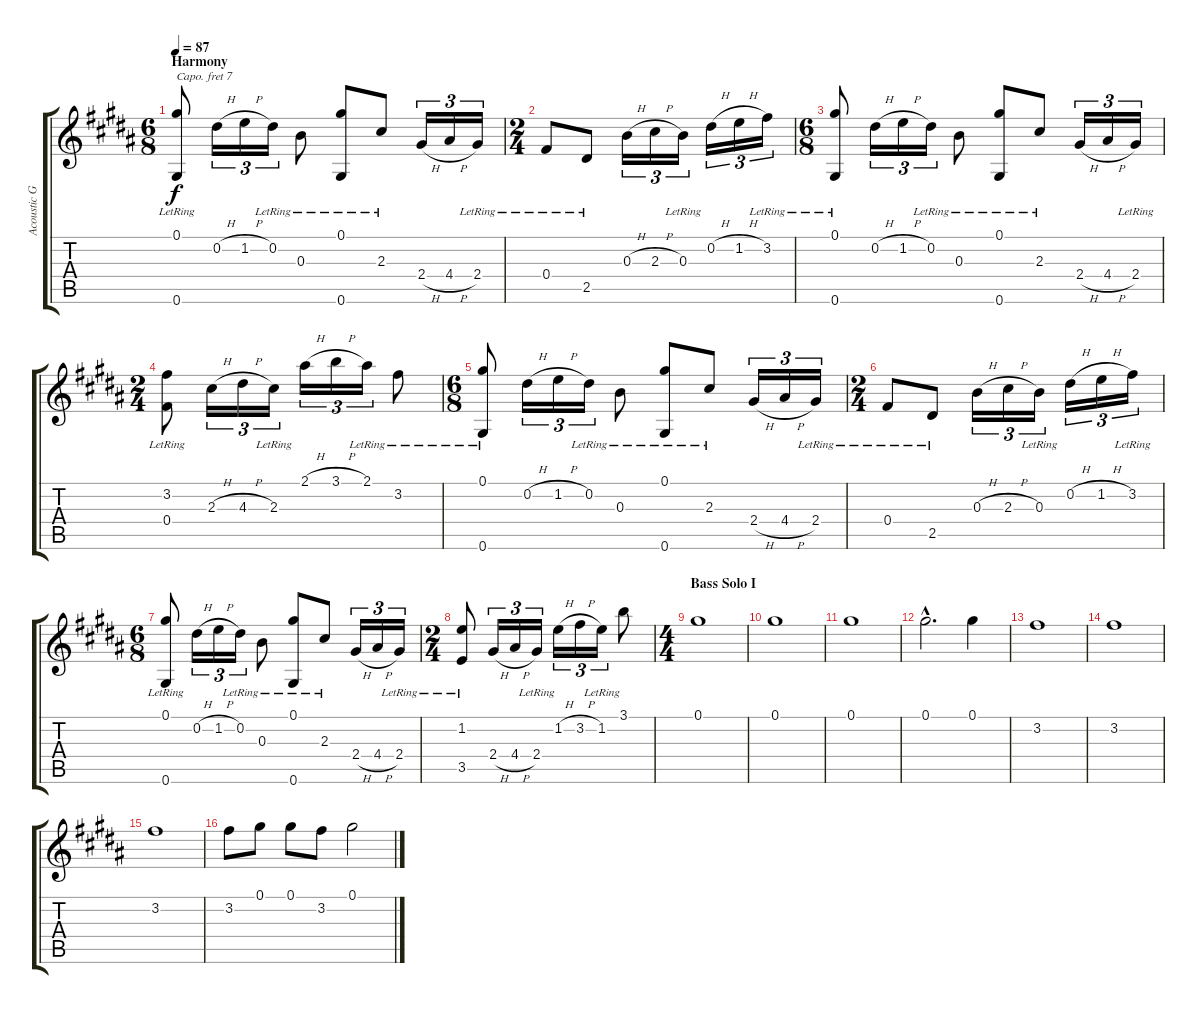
\track ("Acoustic Guitar I" "Acoustic G") {instrument acousticguitarsteel}
\staff {score tabs}
\capo 7
\tuning (Db4 Ab3 E3 B2 Gb2 Db2) {hide}
\ts (6 8)
\section ("" "Harmony")
\tempo 87
\clef g2
\ks b
(0.1{lr} 0.6{lr}).8{dy f} 0.2{h}.16{tu (3 2)} 1.2{h}.16{tu (3 2)} 0.2{lr}.16{tu (3 2)} 0.3{lr}.8 (0.1{lr} 0.6{lr}).8 2.3{lr}.8 2.4{h}.16{tu (3 2)} 4.4{h}.16{tu (3 2)} 2.4{lr}.16{tu (3 2)} |
\ts (2 4)
0.4{lr}.8 2.5{lr}.8 0.3{h}.16{tu (3 2)} 2.3{h}.16{tu (3 2)} 0.3{lr}.16{tu (3 2)} 0.2{h}.16{tu (3 2)} 1.2{h}.16{tu (3 2)} 3.2{lr}.16{tu (3 2)} |
\ts (6 8)
(0.1{lr} 0.6{lr}).8 0.2{h}.16{tu (3 2)} 1.2{h}.16{tu (3 2)} 0.2{lr}.16{tu (3 2)} 0.3{lr}.8 (0.1{lr} 0.6{lr}).8 2.3{lr}.8 2.4{h}.16{tu (3 2)} 4.4{h}.16{tu (3 2)} 2.4{lr}.16{tu (3 2)} |
\ts (2 4)
(3.2{lr} 0.4{lr}).8 2.3{h}.16{tu (3 2)} 4.3{h}.16{tu (3 2)} 2.3{lr}.16{tu (3 2)} 2.1{h}.16{tu (3 2)} 3.1{h}.16{tu (3 2)} 2.1{lr}.16{tu (3 2)} 3.2{lr}.8 |
\ts (6 8)
(0.1{lr} 0.6{lr}).8 0.2{h}.16{tu (3 2)} 1.2{h}.16{tu (3 2)} 0.2{lr}.16{tu (3 2)} 0.3{lr}.8 (0.1{lr} 0.6{lr}).8 2.3{lr}.8 2.4{h}.16{tu (3 2)} 4.4{h}.16{tu (3 2)} 2.4{lr}.16{tu (3 2)} |
\ts (2 4)
0.4{lr}.8 2.5{lr}.8 0.3{h}.16{tu (3 2)} 2.3{h}.16{tu (3 2)} 0.3{lr}.16{tu (3 2)} 0.2{h}.16{tu (3 2)} 1.2{h}.16{tu (3 2)} 3.2{lr}.16{tu (3 2)} |
\ts (6 8)
(0.1{lr} 0.6{lr}).8 0.2{h}.16{tu (3 2)} 1.2{h}.16{tu (3 2)} 0.2{lr}.16{tu (3 2)} 0.3{lr}.8 (0.1{lr} 0.6{lr}).8 2.3{lr}.8 2.4{h}.16{tu (3 2)} 4.4{h}.16{tu (3 2)} 2.4{lr}.16{tu (3 2)} |
\ts (2 4)
(1.2{lr} 3.5).8 2.4{h}.16{tu (3 2)} 4.4{h}.16{tu (3 2)} 2.4{lr}.16{tu (3 2)} 1.2{h}.16{tu (3 2)} 3.2{h}.16{tu (3 2)} 1.2{lr}.16{tu (3 2)} 3.1.8 |
\ts (4 4)
\section ("" "Bass Solo I")
0.1.1{volume 9} |
0.1.1 |
0.1.1 |
0.1{hac}.2{d} 0.1.4 |
3.2.1 |
3.2.1 |
3.2.1 |
3.2.8 0.1.8 0.1.8 3.2.8 0.1.2
